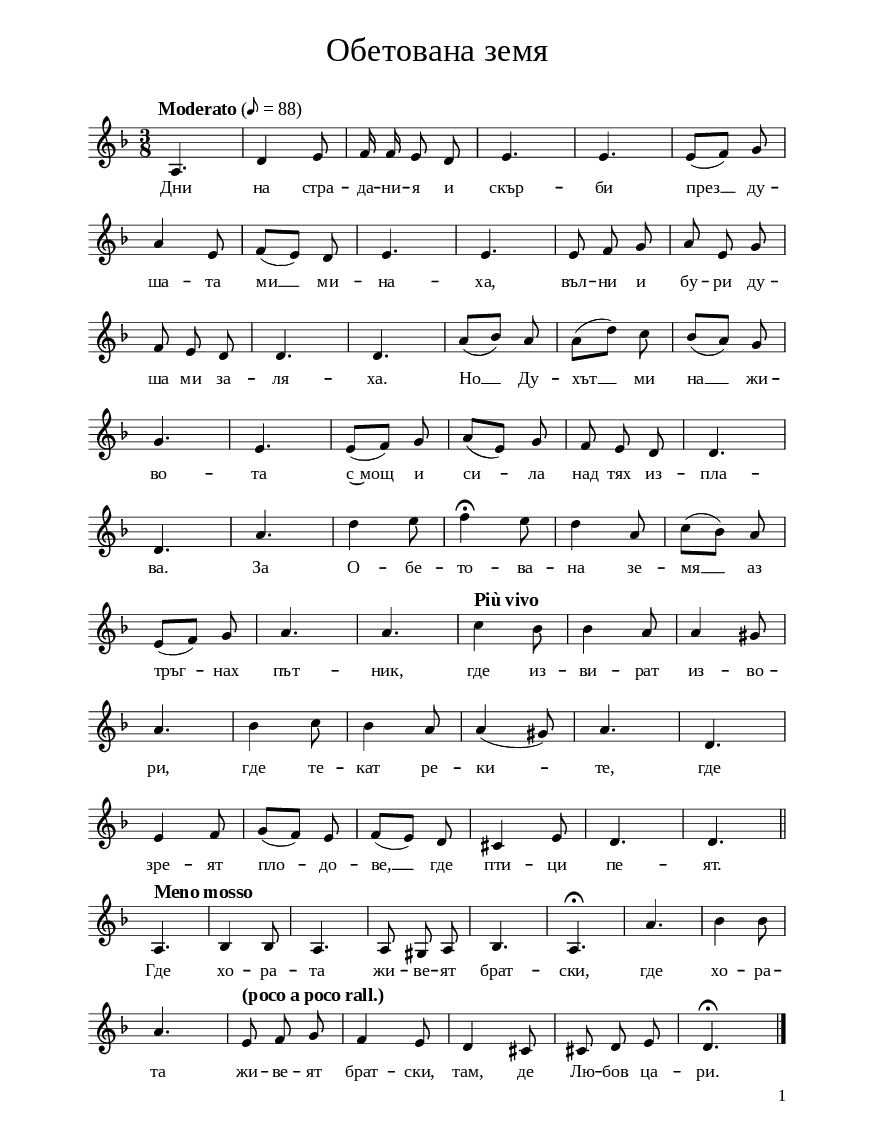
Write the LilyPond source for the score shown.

\version "2.24.2"

\include "include/globals.ily"

\bookpart {
  \label #'ref134
  \tocItem \markup "Обетована земя"
  \paper {
    print-all-headers = ##t
    print-page-number = ##t
    print-first-page-number = ##t

    % put page numbers on the bottom
    oddHeaderMarkup = \markup ""
    evenHeaderMarkup = \markup ""
    oddFooterMarkup = \markup
    \fill-line {
      ""
      \if \should-print-page-number \fromproperty #'page:page-number-string
    }
    evenFooterMarkup = \markup
    \fill-line {
      \if \should-print-page-number \fromproperty #'page:page-number-string
      ""
    }

    left-margin = 1.5\cm
    right-margin = 1.5\cm
    top-margin = 1.6\cm
    bottom-margin = 1.2\cm
    ragged-bottom = ##t % do not spread the staves to fill the whole vertical space

    % change distance between staves
    system-system-spacing =
    #'((basic-distance . 9.5)
       (minimum-distance . 6)
       (padding . 1)
       (stretchability . 12))
  }
  \score {
    \include "include/score-layout.ily"


    \new Voice \relative c' {
      \clef treble
      \key d \minor
      \time 3/8
      \tempoFunc "Moderato" 8 "88"
      \autoBeamOff
      a4. | % 2
      d4  e8 | % 3
      f16  f16  e8  d8 | % 4
      e4. | % 5
      e4. | % 6
      e8 ( [  f8 ) ]  g8 \break | % 7
      a4  e8 | % 8
      f8 ( [  e8 ) ]  d8 | % 9
      e4. |
      e4. | % 11
      e8  f8  g8 | % 12
      a8  e8  g8 \break | % 13
      f8  e8  d8 | % 14
      d4. | % 15
      d4. | % 16
      a'8 ( [  bes8 ) ]  a8 | % 17
      a8 ( [  d8 ) ]  c8 | % 18
      bes8 ( [  a8 ) ]  g8 \break | % 19
      g4. |
      e4. | % 21
      e8 ( [  f8 ) ]  g8 | % 22
      a8 ( [  e8 ) ]  g8 | % 23
      f8  e8  d8 | % 24
      d4. \break | % 25
      d4. | % 26
      a'4. | % 27
      d4  e8 | % 28
      f4 ^\fermata  e8 | % 29
      d4  a8 |
      c8 ( [  bes8 ) ]  a8 \break | % 31
      e8 ( [  f8 ) ]  g8 | % 32
      a4. | % 33
      a4. | % 34
      \tempo "Più vivo" c4 bes8 | % 35
      bes4  a8 | % 36
      a4  gis8 \break | % 37
      a4. | % 38
      bes4  c8 | % 39
      bes4  a8 |
      a4 (  gis8 ) | % 41
      a4. | % 42
      d,4. \break | % 43
      e4  f8 | % 44
      g8 ( [  f8 ) ]  e8 | % 45
      f8 ( [  e8 ) ]  d8 | % 46
      cis4  e8 | % 47
      d4. | % 48
      d4. \break | \bar "||" % 49
      \tempo "Meno mosso" a4. |
      bes4  bes8 | % 51
      a4. | % 52
      a8  gis8  a8 | % 53
      bes4. | % 54
      a4. ^\fermata | % 55
      a'4. | % 56
      bes4  bes8 \break | % 57
      a4. | % 58
      \tempo "(poco a poco rall.)" e8 f8
      g8 | % 59
      f4  e8 |
      d4  cis8 | % 61
      cis8  d8  e8 | % 62
      d4. ^\fermata \bar "|."
    }

    \addlyrics {
      Дни на стра -- да -- ни -- я и
      скър -- би през __  ду -- ша -- та
      ми __  ми -- на -- ха, въл -- ни и
      бу -- ри ду -- ша ми за -- ля -- ха.
      Но __   Ду -- хът __  ми на __ жи
      -- во -- та с~мощ  и си -- ла
      над тях из -- пла -- ва. За О --
      бе -- то -- ва -- на зе -- мя __  аз
      тръг -- нах път -- ник, где из
      -- ви -- рат из -- во -- ри, где те --
      кат ре -- ки -- те, где зре --
      ят пло -- до -- ве, __ где пти
      -- ци пе -- ят. Где хо -- ра -- та
      жи -- ве -- ят брат -- ски, где хо
      -- ра -- та жи -- ве -- ят брат --
      ски, там, де Лю -- бов ца -- ри.}

      \header {
        title = \titleFunc "Обетована земя" "Obetovana zemja"
      }

      \midi{}

    } % score


  } % bookpart
